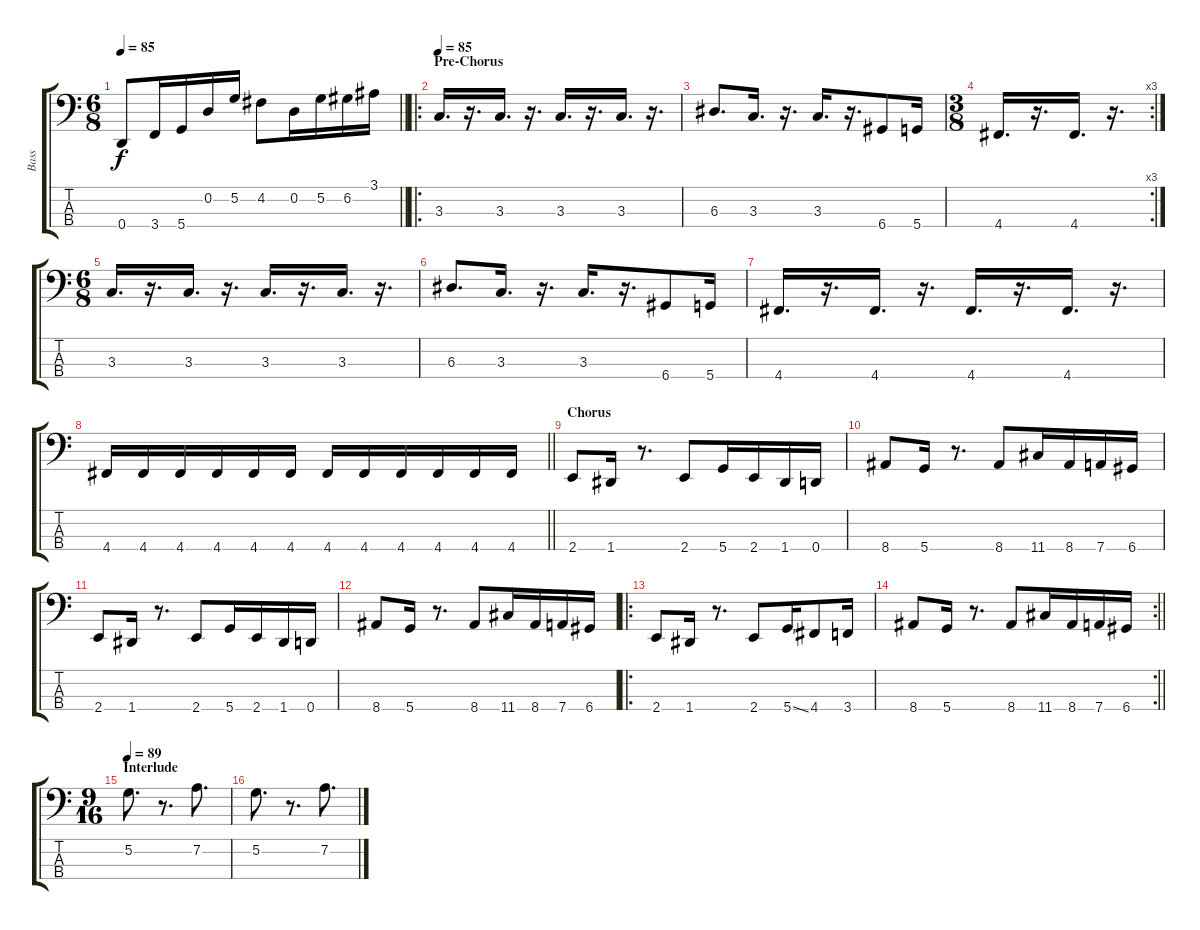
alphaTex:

\track ("Bass" "Bass") {instrument electricbasspick}
\staff {score tabs}
\tuning (G2 D2 A1 D1) {hide}
\ts (6 8)
\tempo 85
\clef f4
\barLineRight lightlight
\ks c
0.4.8{dy f} 3.4.16 5.4.16 0.2.16 5.2.16 4.2.8 0.2.16 5.2.16 6.2.16 3.1.16 |
\ro
\section ("" "Pre-Chorus")
\tempo 85
3.3.16{d} r.16{d} 3.3.16{d} r.16{d} 3.3.16{d} r.16{d} 3.3.16{d} r.16{d} |
6.3.8{d} 3.3.16{d} r.16{d} 3.3.16{d} r.16{d} 6.4.8 5.4.16 |
\rc 3
\ts (3 8)
4.4.16{d} r.16{d} 4.4.16{d} r.16{d} |
\ts (6 8)
3.3.16{d} r.16{d} 3.3.16{d} r.16{d} 3.3.16{d} r.16{d} 3.3.16{d} r.16{d} |
6.3.8{d} 3.3.16{d} r.16{d} 3.3.16{d} r.16{d} 6.4.8 5.4.16 |
4.4.16{d} r.16{d} 4.4.16{d} r.16{d} 4.4.16{d} r.16{d} 4.4.16{d} r.16{d} |
\barLineRight lightlight
4.4.16 4.4.16 4.4.16 4.4.16 4.4.16 4.4.16 4.4.16 4.4.16 4.4.16 4.4.16 4.4.16 4.4.16 |
\section ("" "Chorus")
2.4.8 1.4.16 r.8{d} 2.4.8 5.4.16 2.4.16 1.4.16 0.4.16 |
8.4.8 5.4.16 r.8{d} 8.4.8 11.4.16 8.4.16 7.4.16 6.4.16 |
2.4.8 1.4.16 r.8{d} 2.4.8 5.4.16 2.4.16 1.4.16 0.4.16 |
8.4.8 5.4.16 r.8{d} 8.4.8 11.4.16 8.4.16 7.4.16 6.4.16 |
\ro
2.4.8 1.4.16 r.8{d} 2.4.8 5.4{ss}.16 4.4.8 3.4.16 |
\rc 2
\barLineRight lightlight
8.4.8 5.4.16 r.8{d} 8.4.8 11.4.16 8.4.16 7.4.16 6.4.16 |
\ts (9 16)
\section ("" "Interlude")
\tempo 89
5.2.8{d} r.8{d} 7.2.8{d} |
5.2.8{d} r.8{d} 7.2.8{d}
